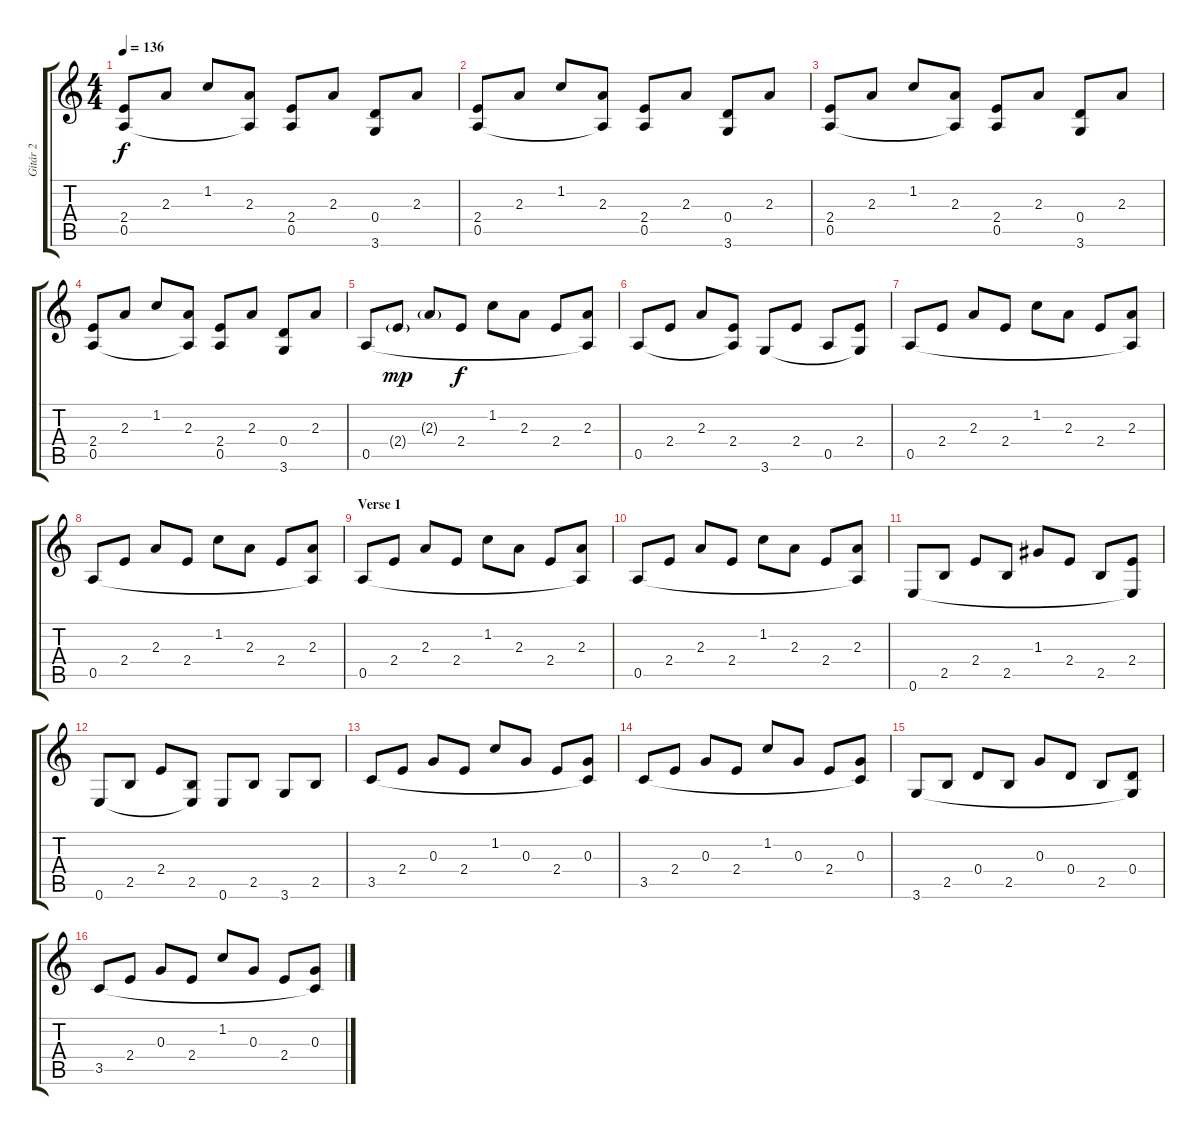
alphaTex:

\track ("Gitár 2" "Gitár 2") {instrument acousticguitarnylon}
\staff {score tabs}
\tuning (E4 B3 G3 D3 A2 E2) {hide}
\ts (4 4)
\tempo 136
\clef g2
\ks c
(2.4 0.5).8{dy f instrument acousticguitarnylon} 2.3.8 1.2.8 (2.3 0.5{t}).8 (2.4 0.5).8 2.3.8 (0.4 3.6).8 2.3.8 |
(2.4 0.5).8 2.3.8 1.2.8 (2.3 0.5{t}).8 (2.4 0.5).8 2.3.8 (0.4 3.6).8 2.3.8 |
(2.4 0.5).8 2.3.8 1.2.8 (2.3 0.5{t}).8 (2.4 0.5).8 2.3.8 (0.4 3.6).8 2.3.8 |
(2.4 0.5).8 2.3.8 1.2.8 (2.3 0.5{t}).8 (2.4 0.5).8 2.3.8 (0.4 3.6).8 2.3.8 |
0.5.8 2.4{g}.8{dy mp} 2.3{g}.8 2.4.8{dy f} 1.2.8 2.3.8 2.4.8 (2.3 0.5{t}).8 |
0.5.8 2.4.8 2.3.8 (2.4 0.5{t}).8 3.6.8 2.4.8 0.5.8 (2.4 3.6{t}).8 |
0.5.8 2.4.8 2.3.8 2.4.8 1.2.8 2.3.8 2.4.8 (2.3 0.5{t}).8 |
0.5.8 2.4.8 2.3.8 2.4.8 1.2.8 2.3.8 2.4.8 (2.3 0.5{t}).8 |
\section ("" "Verse 1")
0.5.8 2.4.8 2.3.8 2.4.8 1.2.8 2.3.8 2.4.8 (2.3 0.5{t}).8 |
0.5.8 2.4.8 2.3.8 2.4.8 1.2.8 2.3.8 2.4.8 (2.3 0.5{t}).8 |
0.6.8 2.5.8 2.4.8 2.5.8 1.3.8 2.4.8 2.5.8 (2.4 0.6{t}).8 |
0.6.8 2.5.8 2.4.8 (2.5 0.6{t}).8 0.6.8 2.5.8 3.6.8 2.5.8 |
3.5.8 2.4.8 0.3.8 2.4.8 1.2.8 0.3.8 2.4.8 (0.3 3.5{t}).8 |
3.5.8 2.4.8 0.3.8 2.4.8 1.2.8 0.3.8 2.4.8 (0.3 3.5{t}).8 |
3.6.8 2.5.8 0.4.8 2.5.8 0.3.8 0.4.8 2.5.8 (0.4 3.6{t}).8 |
3.5.8 2.4.8 0.3.8 2.4.8 1.2.8 0.3.8 2.4.8 (0.3 3.5{t}).8
